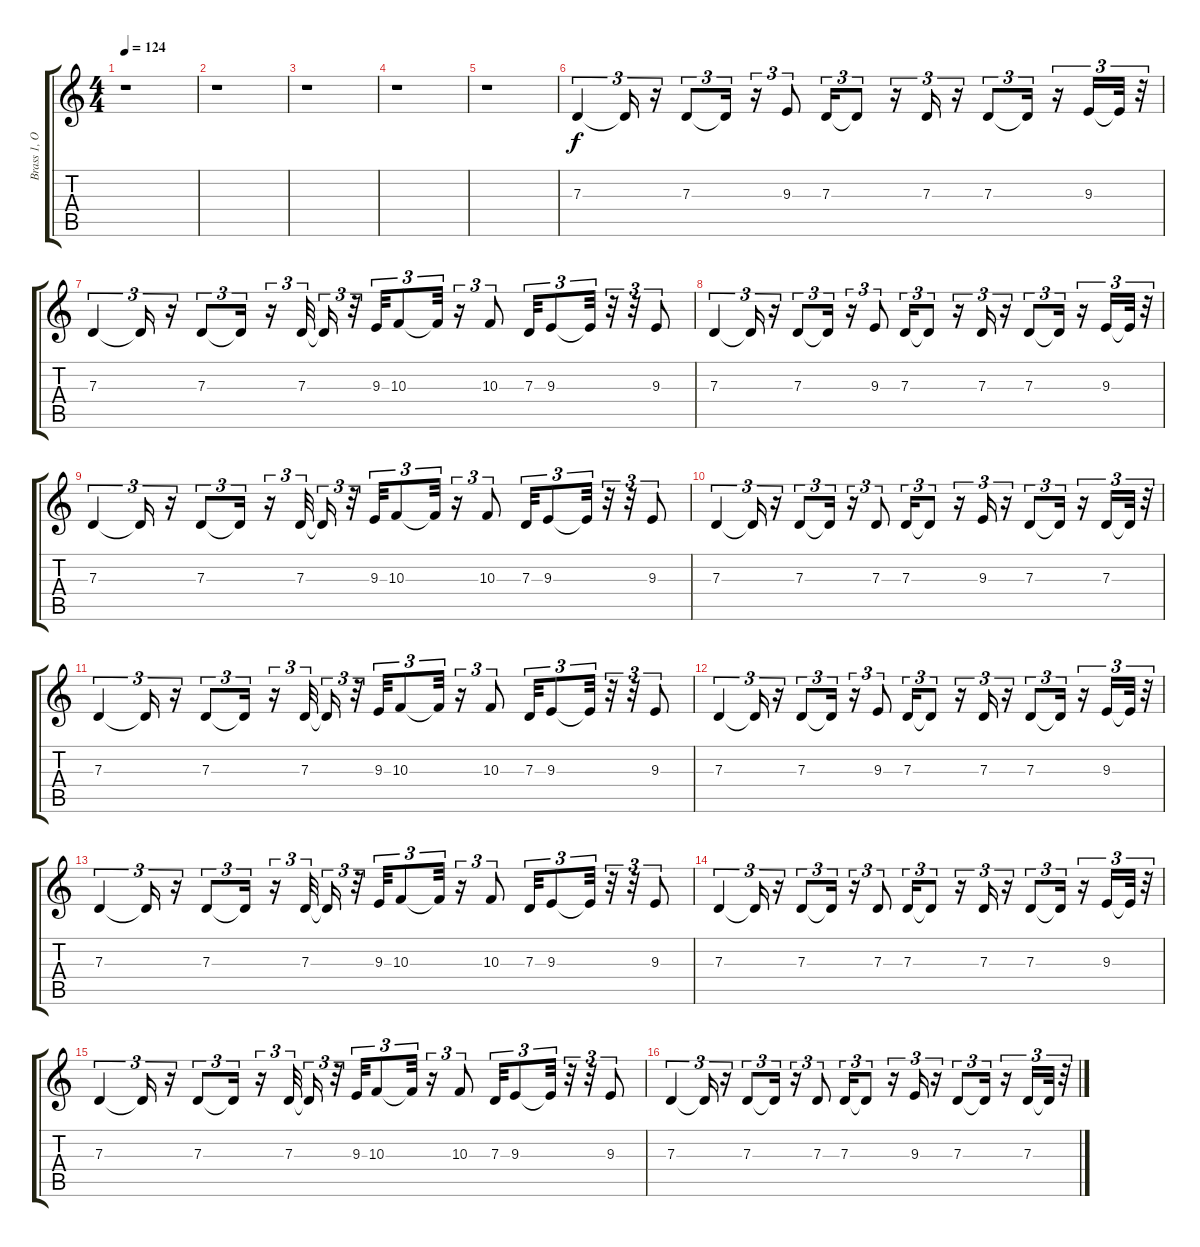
\track ("Brass 1, Outro Horn" "Brass 1, O") {instrument trumpet}
\staff {score tabs}
\tuning (E4 B3 G3 D3 A2 E2) {hide}
\ts (4 4)
\tempo 124
\clef g2
\ks c
r.1{dy f} |
r.1 |
r.1 |
r.1 |
r.1 |
7.3.4{tu (3 2)} 7.3{t}.16{tu (3 2)} r.16{tu (3 2)} 7.3.8{tu (3 2)} 7.3{t}.16{tu (3 2)} r.16{tu (3 2)} 9.3.8{tu (3 2)} 7.3.16{tu (3 2)} 7.3{t}.8{tu (3 2)} r.16{tu (3 2)} 7.3.16{tu (3 2)} r.16{tu (3 2)} 7.3.8{tu (3 2)} 7.3{t}.16{tu (3 2)} r.16{tu (3 2)} 9.3.16{tu (3 2)} 9.3{t}.32{tu (3 2)} r.32{tu (3 2)} |
7.3.4{tu (3 2)} 7.3{t}.16{tu (3 2)} r.16{tu (3 2)} 7.3.8{tu (3 2)} 7.3{t}.16{tu (3 2)} r.16{tu (3 2)} 7.3.32{tu (3 2)} 7.3{t}.16{tu (3 2)} r.32{tu (3 2)} 9.3.32{tu (3 2)} 10.3.8{tu (3 2)} 10.3{t}.32{tu (3 2)} r.16{tu (3 2)} 10.3.8{tu (3 2)} 7.3.32{tu (3 2)} 9.3.8{tu (3 2)} 9.3{t}.32{tu (3 2)} r.32{tu (3 2)} r.32{tu (3 2)} 9.3.8{tu (3 2)} |
7.3.4{tu (3 2)} 7.3{t}.16{tu (3 2)} r.16{tu (3 2)} 7.3.8{tu (3 2)} 7.3{t}.16{tu (3 2)} r.16{tu (3 2)} 9.3.8{tu (3 2)} 7.3.16{tu (3 2)} 7.3{t}.8{tu (3 2)} r.16{tu (3 2)} 7.3.16{tu (3 2)} r.16{tu (3 2)} 7.3.8{tu (3 2)} 7.3{t}.16{tu (3 2)} r.16{tu (3 2)} 9.3.16{tu (3 2)} 9.3{t}.32{tu (3 2)} r.32{tu (3 2)} |
7.3.4{tu (3 2)} 7.3{t}.16{tu (3 2)} r.16{tu (3 2)} 7.3.8{tu (3 2)} 7.3{t}.16{tu (3 2)} r.16{tu (3 2)} 7.3.32{tu (3 2)} 7.3{t}.16{tu (3 2)} r.32{tu (3 2)} 9.3.32{tu (3 2)} 10.3.8{tu (3 2)} 10.3{t}.32{tu (3 2)} r.16{tu (3 2)} 10.3.8{tu (3 2)} 7.3.32{tu (3 2)} 9.3.8{tu (3 2)} 9.3{t}.32{tu (3 2)} r.32{tu (3 2)} r.32{tu (3 2)} 9.3.8{tu (3 2)} |
7.3.4{tu (3 2)} 7.3{t}.16{tu (3 2)} r.16{tu (3 2)} 7.3.8{tu (3 2)} 7.3{t}.16{tu (3 2)} r.16{tu (3 2)} 7.3.8{tu (3 2)} 7.3.16{tu (3 2)} 7.3{t}.8{tu (3 2)} r.16{tu (3 2)} 9.3.16{tu (3 2)} r.16{tu (3 2)} 7.3.8{tu (3 2)} 7.3{t}.16{tu (3 2)} r.16{tu (3 2)} 7.3.16{tu (3 2)} 7.3{t}.32{tu (3 2)} r.32{tu (3 2)} |
7.3.4{tu (3 2)} 7.3{t}.16{tu (3 2)} r.16{tu (3 2)} 7.3.8{tu (3 2)} 7.3{t}.16{tu (3 2)} r.16{tu (3 2)} 7.3.32{tu (3 2)} 7.3{t}.16{tu (3 2)} r.32{tu (3 2)} 9.3.32{tu (3 2)} 10.3.8{tu (3 2)} 10.3{t}.32{tu (3 2)} r.16{tu (3 2)} 10.3.8{tu (3 2)} 7.3.32{tu (3 2)} 9.3.8{tu (3 2)} 9.3{t}.32{tu (3 2)} r.32{tu (3 2)} r.32{tu (3 2)} 9.3.8{tu (3 2)} |
7.3.4{tu (3 2)} 7.3{t}.16{tu (3 2)} r.16{tu (3 2)} 7.3.8{tu (3 2)} 7.3{t}.16{tu (3 2)} r.16{tu (3 2)} 9.3.8{tu (3 2)} 7.3.16{tu (3 2)} 7.3{t}.8{tu (3 2)} r.16{tu (3 2)} 7.3.16{tu (3 2)} r.16{tu (3 2)} 7.3.8{tu (3 2)} 7.3{t}.16{tu (3 2)} r.16{tu (3 2)} 9.3.16{tu (3 2)} 9.3{t}.32{tu (3 2)} r.32{tu (3 2)} |
7.3.4{tu (3 2)} 7.3{t}.16{tu (3 2)} r.16{tu (3 2)} 7.3.8{tu (3 2)} 7.3{t}.16{tu (3 2)} r.16{tu (3 2)} 7.3.32{tu (3 2)} 7.3{t}.16{tu (3 2)} r.32{tu (3 2)} 9.3.32{tu (3 2)} 10.3.8{tu (3 2)} 10.3{t}.32{tu (3 2)} r.16{tu (3 2)} 10.3.8{tu (3 2)} 7.3.32{tu (3 2)} 9.3.8{tu (3 2)} 9.3{t}.32{tu (3 2)} r.32{tu (3 2)} r.32{tu (3 2)} 9.3.8{tu (3 2)} |
7.3.4{tu (3 2)} 7.3{t}.16{tu (3 2)} r.16{tu (3 2)} 7.3.8{tu (3 2)} 7.3{t}.16{tu (3 2)} r.16{tu (3 2)} 7.3.8{tu (3 2)} 7.3.16{tu (3 2)} 7.3{t}.8{tu (3 2)} r.16{tu (3 2)} 7.3.16{tu (3 2)} r.16{tu (3 2)} 7.3.8{tu (3 2)} 7.3{t}.16{tu (3 2)} r.16{tu (3 2)} 9.3.16{tu (3 2)} 9.3{t}.32{tu (3 2)} r.32{tu (3 2)} |
7.3.4{tu (3 2)} 7.3{t}.16{tu (3 2)} r.16{tu (3 2)} 7.3.8{tu (3 2)} 7.3{t}.16{tu (3 2)} r.16{tu (3 2)} 7.3.32{tu (3 2)} 7.3{t}.16{tu (3 2)} r.32{tu (3 2)} 9.3.32{tu (3 2)} 10.3.8{tu (3 2)} 10.3{t}.32{tu (3 2)} r.16{tu (3 2)} 10.3.8{tu (3 2)} 7.3.32{tu (3 2)} 9.3.8{tu (3 2)} 9.3{t}.32{tu (3 2)} r.32{tu (3 2)} r.32{tu (3 2)} 9.3.8{tu (3 2)} |
7.3.4{tu (3 2)} 7.3{t}.16{tu (3 2)} r.16{tu (3 2)} 7.3.8{tu (3 2)} 7.3{t}.16{tu (3 2)} r.16{tu (3 2)} 7.3.8{tu (3 2)} 7.3.16{tu (3 2)} 7.3{t}.8{tu (3 2)} r.16{tu (3 2)} 9.3.16{tu (3 2)} r.16{tu (3 2)} 7.3.8{tu (3 2)} 7.3{t}.16{tu (3 2)} r.16{tu (3 2)} 7.3.16{tu (3 2)} 7.3{t}.32{tu (3 2)} r.32{tu (3 2)}
